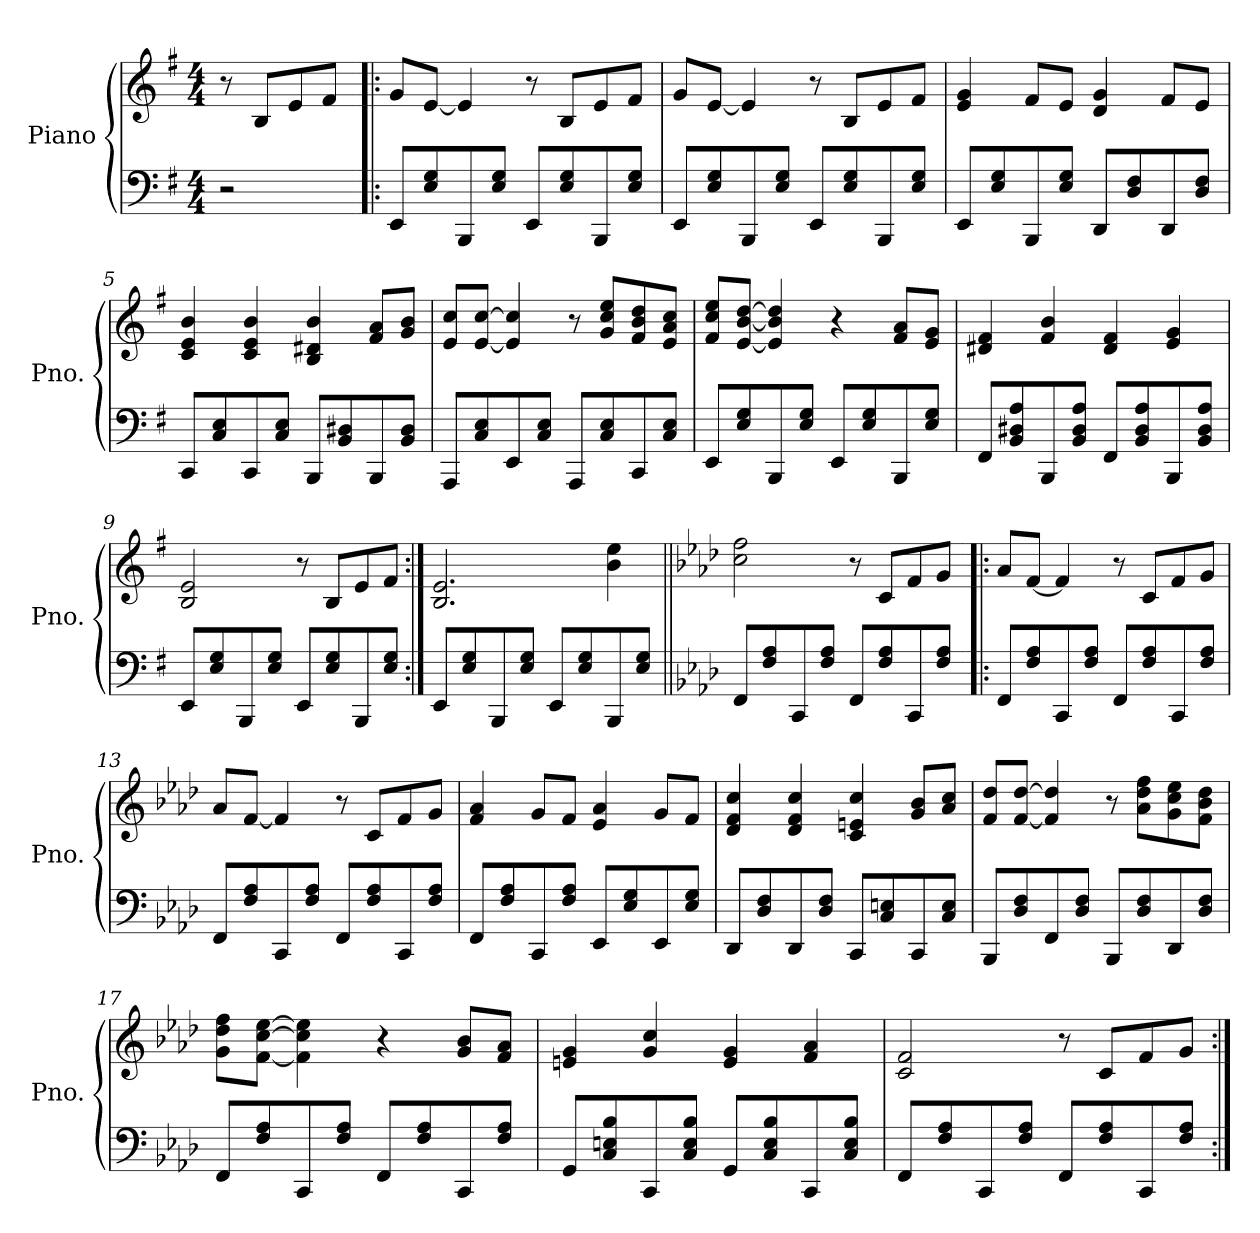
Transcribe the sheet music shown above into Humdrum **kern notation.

**kern	**kern
*part1	*part1
*staff2	*staff1
*I"Piano	*
*I'Pno.	*
*clefF4	*clefG2
*k[f#]	*k[f#]
*M4/4	*M4/4
=1	=1
2r	8r
.	8B/L
.	8e/
.	8f#/J
=2!|:	=2!|:
8EE/L	8g/L
8E/ 8G/	[8e/J
8BBB/	4e/]
8E/ 8G/J	.
8EE/L	8r
8E/ 8G/	8B/L
8BBB/	8e/
8E/ 8G/J	8f#/J
=3	=3
8EE/L	8g/L
8E/ 8G/	[8e/J
8BBB/	4e/]
8E/ 8G/J	.
8EE/L	8r
8E/ 8G/	8B/L
8BBB/	8e/
8E/ 8G/J	8f#/J
=4	=4
8EE/L	4e/ 4g/
8E/ 8G/	.
8BBB/	8f#/L
8E/ 8G/J	8e/J
8DD/L	4d/ 4g/
8D/ 8F#/	.
8DD/	8f#/L
8D/ 8F#/J	8e/J
=5	=5
8CC/L	4c/ 4e/ 4b/
8C/ 8E/	.
8CC/	4c/ 4e/ 4b/
8C/ 8E/J	.
8BBB/L	4B/ 4d#X/ 4b/
8BB/ 8D#X/	.
8BBB/	8f#/ 8a/L
8BB/ 8D#/J	8g/ 8b/J
!!LO:LB:g=z
=6	=6
8AAA/L	8e/ 8cc/L
8C/ 8E/	[8e/ [8cc/J
8EE/	4e/] 4cc/]
8C/ 8E/J	.
8AAA/L	8r
8C/ 8E/	8g/ 8cc/ 8ee/L
8CC/	8f#/ 8b/ 8dd/
8C/ 8E/J	8e/ 8a/ 8cc/J
=7	=7
8EE/L	8f#/ 8cc/ 8ee/L
8E/ 8G/	[8e/ [8b/ [8dd/J
8BBB/	4e/] 4b/] 4dd/]
8E/ 8G/J	.
8EE/L	4r
8E/ 8G/	.
8BBB/	8f#/ 8a/L
8E/ 8G/J	8e/ 8g/J
=8	=8
8FF#/L	4d#X/ 4f#/
8BB/ 8D#X/ 8A/	.
8BBB/	4f#/ 4b/
8BB/ 8D#/ 8A/J	.
8FF#/L	4d#/ 4f#/
8BB/ 8D#/ 8A/	.
8BBB/	4e/ 4g/
8BB/ 8D#/ 8A/J	.
=9	=9
8EE/L	2B/ 2e/
8E/ 8G/	.
8BBB/	.
8E/ 8G/J	.
8EE/L	8r
8E/ 8G/	8B/L
8BBB/	8e/
8E/ 8G/J	8f#/J
=10:|!	=10:|!
8EE/L	2.B/ 2.e/
8E/ 8G/	.
8BBB/	.
8E/ 8G/J	.
8EE/L	.
8E/ 8G/	.
8BBB/	4b\ 4ee\
8E/ 8G/J	.
!!LO:LB:g=z
=11||	=11||
*k[b-e-a-d-]	*k[b-e-a-d-]
8FF/L	2cc\ 2ff\
8F/ 8A-/	.
8CC/	.
8F/ 8A-/J	.
8FF/L	8r
8F/ 8A-/	8c/L
8CC/	8f/
8F/ 8A-/J	8g/J
=12!|:	=12!|:
8FF/L	8a-/L
8F/ 8A-/	[8f/J
8CC/	4f/]
8F/ 8A-/J	.
8FF/L	8r
8F/ 8A-/	8c/L
8CC/	8f/
8F/ 8A-/J	8g/J
=13	=13
8FF/L	8a-/L
8F/ 8A-/	[8f/J
8CC/	4f/]
8F/ 8A-/J	.
8FF/L	8r
8F/ 8A-/	8c/L
8CC/	8f/
8F/ 8A-/J	8g/J
=14	=14
8FF/L	4f/ 4a-/
8F/ 8A-/	.
8CC/	8g/L
8F/ 8A-/J	8f/J
8EE-/L	4e-/ 4a-/
8E-/ 8G/	.
8EE-/	8g/L
8E-/ 8G/J	8f/J
!!LO:LB:g=z
=15	=15
8DD-/L	4d-/ 4f/ 4cc/
8D-/ 8F/	.
8DD-/	4d-/ 4f/ 4cc/
8D-/ 8F/J	.
8CC/L	4c/ 4en/ 4cc/
8C/ 8En/	.
8CC/	8g/ 8b-/L
8C/ 8E/J	8a-/ 8cc/J
=16	=16
8BBB-/L	8f/ 8dd-/L
8D-/ 8F/	[8f/ [8dd-/J
8FF/	4f/] 4dd-/]
8D-/ 8F/J	.
8BBB-/L	8r
8D-/ 8F/	8a-\ 8dd-\ 8ff\L
8DD-/	8g\ 8cc\ 8ee-\
8D-/ 8F/J	8f\ 8b-\ 8dd-\J
=17	=17
8FF/L	8g\ 8dd-\ 8ff\L
8F/ 8A-/	[8f\ [8cc\ [8ee-\J
8CC/	4f\] 4cc\] 4ee-\]
8F/ 8A-/J	.
8FF/L	4r
8F/ 8A-/	.
8CC/	8g/ 8b-/L
8F/ 8A-/J	8f/ 8a-/J
=18	=18
8GG/L	4en/ 4g/
8C/ 8En/ 8B-/	.
8CC/	4g/ 4cc/
8C/ 8E/ 8B-/J	.
8GG/L	4e/ 4g/
8C/ 8E/ 8B-/	.
8CC/	4f/ 4a-/
8C/ 8E/ 8B-/J	.
!!LO:LB:g=z
=19	=19
8FF/L	2c/ 2f/
8F/ 8A-/	.
8CC/	.
8F/ 8A-/J	.
8FF/L	8r
8F/ 8A-/	8c/L
8CC/	8f/
8F/ 8A-/J	8g/J
=:|!	=:|!
*-	*-
